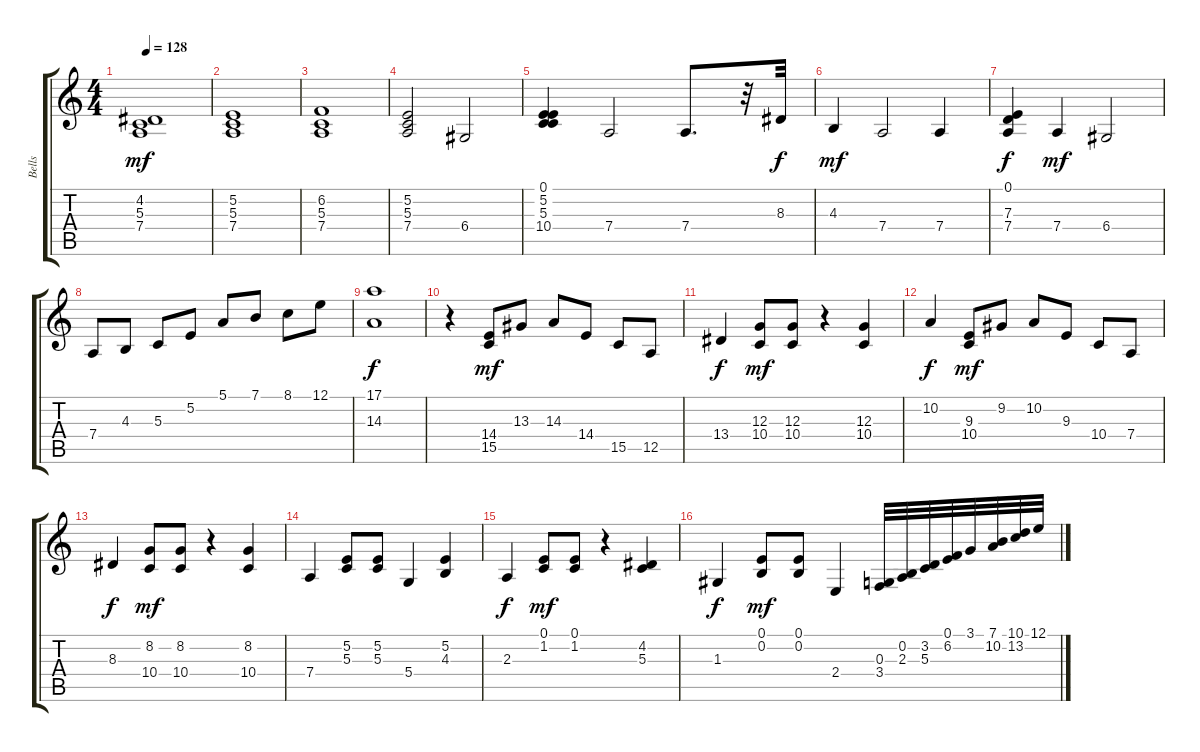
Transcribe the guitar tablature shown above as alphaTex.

\track ("Bells" "Bells") {instrument pad1newage}
\staff {score tabs}
\tuning (E4 B3 G3 D3 A2 E2) {hide}
\ts (4 4)
\tempo 128
\clef g2
\ks c
(4.2 5.3 7.4).1{dy mf} |
(5.2 5.3 7.4).1 |
(6.2 5.3 7.4).1 |
(5.2 5.3 7.4).2 6.4.2 |
(0.1 5.2 5.3 10.4).4 7.4.2 7.4.8{d} r.32 8.3.32{dy f} |
4.3.4{dy mf} 7.4.2 7.4.4 |
(0.1 7.3 7.4).4{dy f} 7.4.4{dy mf} 6.4.2 |
7.4.8 4.3.8 5.3.8 5.2.8 5.1.8 7.1.8 8.1.8 12.1.8 |
(17.1 14.3).1{dy f} |
r.4 (14.4 15.5).8{dy mf} 13.3.8 14.3.8 14.4.8 15.5.8 12.5.8 |
13.4.4{dy f} (12.3 10.4).8{dy mf} (12.3 10.4).8 r.4 (12.3 10.4).4 |
10.2.4{dy f} (9.3 10.4).8{dy mf} 9.2.8 10.2.8 9.3.8 10.4.8 7.4.8 |
8.3.4{dy f} (8.2 10.4).8{dy mf} (8.2 10.4).8 r.4 (8.2 10.4).4 |
7.4.4 (5.2 5.3).8 (5.2 5.3).8 5.4.4 (5.2 4.3).4 |
2.3.4{dy f} (0.1 1.2).8{dy mf} (0.1 1.2).8 r.4 (4.2 5.3).4 |
1.3.4{dy f} (0.1 0.2).8{dy mf} (0.1 0.2).8 2.4.4 (0.3 3.4).32 (0.2 2.3).32 (3.2 5.3).32 (0.1 6.2).32 3.1.32 (7.1 10.2).32 (10.1 13.2).32 12.1.32
